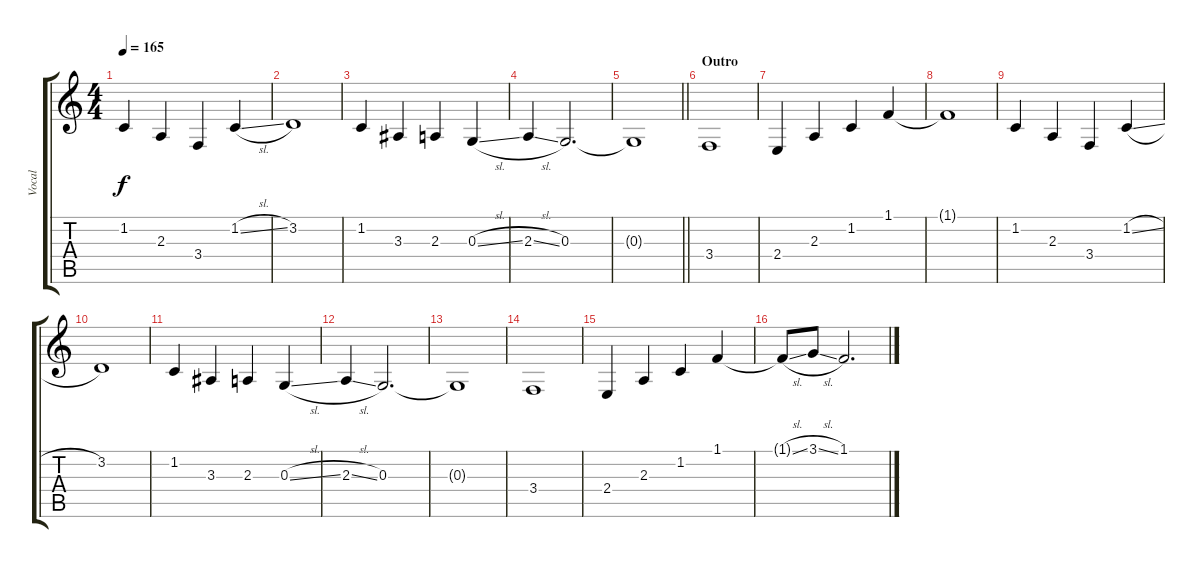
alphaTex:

\track ("Vocal" "Vocal") {instrument altosax}
\staff {score tabs}
\tuning (E4 B3 G3 D3 A2 E2) {hide}
\ts (4 4)
\tempo 165
\clef g2
\ks c
1.2.4{dy f} 2.3.4 3.4.4 1.2{sl}.4 |
3.2.1 |
1.2.4 3.3.4 2.3.4 0.3{sl}.4 |
2.3{sl}.4 0.3.2{d} |
\barLineRight lightlight
0.3{t}.1 |
\section ("" "Outro")
3.4.1 |
2.4.4 2.3.4 1.2.4 1.1.4 |
1.1{t}.1 |
1.2.4 2.3.4 3.4.4 1.2{sl}.4 |
3.2.1 |
1.2.4 3.3.4 2.3.4 0.3{sl}.4 |
2.3{sl}.4 0.3.2{d} |
0.3{t}.1 |
3.4.1 |
2.4.4 2.3.4 1.2.4 1.1.4 |
1.1{sl t}.8 3.1{sl}.8 1.1.2{d}
